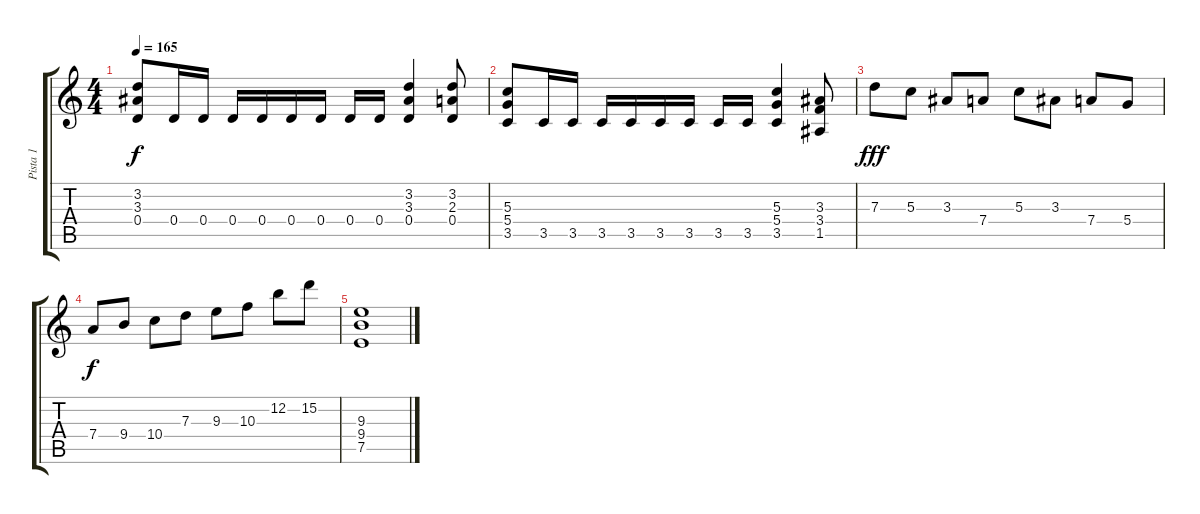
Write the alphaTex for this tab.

\track ("Pista 1" "Pista 1") {instrument distortionguitar}
\staff {score tabs}
\tuning (E4 B3 G3 D3 A2 E2) {hide}
\ts (4 4)
\tempo 165
\clef g2
\ks c
(3.2 3.3 0.4).8{dy f} 0.4.16 0.4.16 0.4.16 0.4.16 0.4.16 0.4.16 0.4.16 0.4.16 (3.2 3.3 0.4).4 (3.2 2.3 0.4).8 |
(5.3 5.4 3.5).8 3.5.16 3.5.16 3.5.16 3.5.16 3.5.16 3.5.16 3.5.16 3.5.16 (5.3 5.4 3.5).4 (3.3 3.4 1.5).8 |
7.3.8{dy fff} 5.3.8 3.3.8 7.4.8 5.3.8 3.3.8 7.4.8 5.4.8 |
7.4.8{dy f} 9.4.8 10.4.8 7.3.8 9.3.8 10.3.8 12.2.8 15.2.8 |
(9.3 9.4 7.5).1
